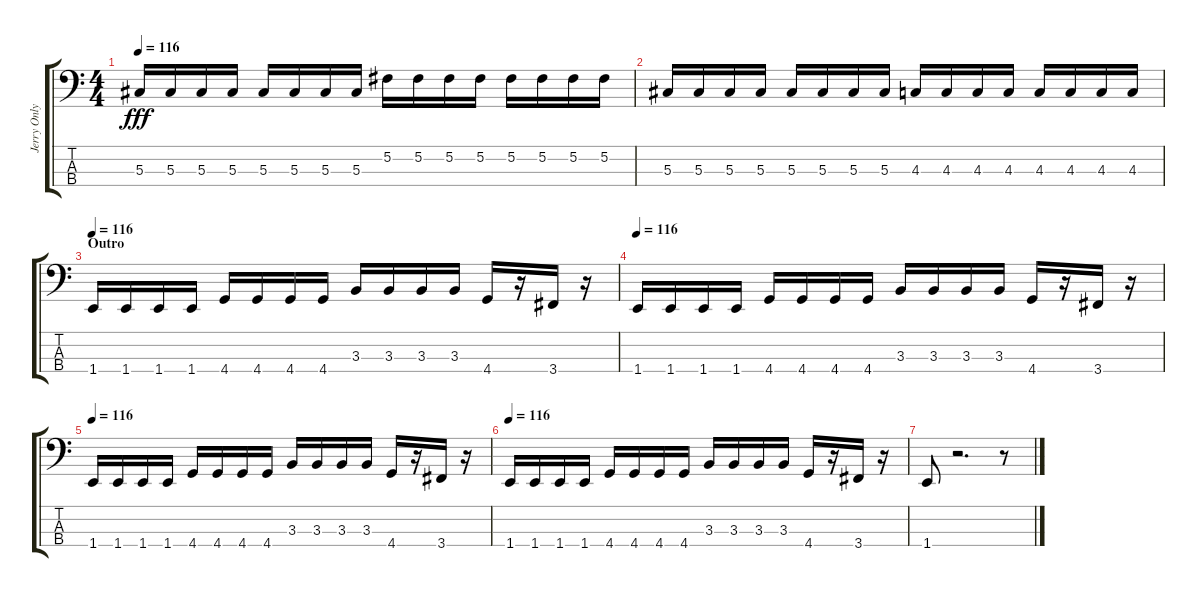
\track ("Jerry Only" "Jerry Only") {instrument electricbasspick}
\staff {score tabs}
\tuning (Gb2 Db2 Ab1 Eb1) {hide}
\ts (4 4)
\tempo 116
\clef f4
\ks c
5.3.16{dy fff} 5.3.16 5.3.16 5.3.16 5.3.16 5.3.16 5.3.16 5.3.16 5.2.16 5.2.16 5.2.16 5.2.16 5.2.16 5.2.16 5.2.16 5.2.16 |
5.3.16 5.3.16 5.3.16 5.3.16 5.3.16 5.3.16 5.3.16 5.3.16 4.3.16 4.3.16 4.3.16 4.3.16 4.3.16 4.3.16 4.3.16 4.3.16 |
\section ("" "Outro")
\tempo 116
1.4.16 1.4.16 1.4.16 1.4.16 4.4.16 4.4.16 4.4.16 4.4.16 3.3.16 3.3.16 3.3.16 3.3.16 4.4.16 r.16 3.4.16 r.16 |
\tempo 116
1.4.16 1.4.16 1.4.16 1.4.16 4.4.16 4.4.16 4.4.16 4.4.16 3.3.16 3.3.16 3.3.16 3.3.16 4.4.16 r.16 3.4.16 r.16 |
\tempo 116
1.4.16 1.4.16 1.4.16 1.4.16 4.4.16 4.4.16 4.4.16 4.4.16 3.3.16 3.3.16 3.3.16 3.3.16 4.4.16 r.16 3.4.16 r.16 |
\tempo 116
1.4.16 1.4.16 1.4.16 1.4.16 4.4.16 4.4.16 4.4.16 4.4.16 3.3.16 3.3.16 3.3.16 3.3.16 4.4.16 r.16 3.4.16 r.16 |
1.4.8 r.2{d} r.8
